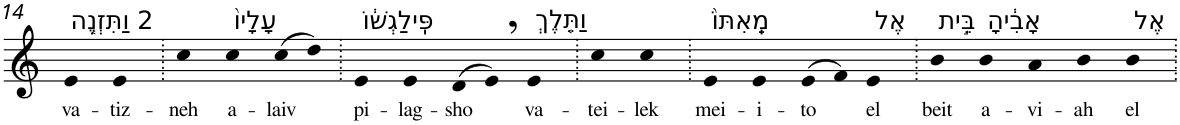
**kern	**text
*part1	*part1
*staff1	*staff1
*I"Piano	*
*I'Pno	*
!!LO:PB:g=z
*clefG2	*
*k[]	*
=14	=14
!LO:TX:a:t=2 וַתִּזְנֶ֤ה	!
!	!LO:LY:b
4e	va-
!	!LO:LY:b
4e	-tiz-
=15.	=15.
!	!LO:LY:b
4cc	-neh
!LO:TX:a:t=עָלָיו֙	!
!	!LO:LY:b
4cc	a-
!	!LO:LY:b
(>8cc	-laiv
8dd)	.
=16.	=16.
!LO:TX:a:t=פִּֽילַגְשׁ֔וֹ	!
!	!LO:LY:b
4e	pi-
!	!LO:LY:b
4e	-lag-
!	!LO:LY:b
(>8d	-sho
8e,)	.
!LO:TX:a:t=וַתֵּ֤לֶךְ	!
!	!LO:LY:b
4e	va-
=17.	=17.
!	!LO:LY:b
4cc	-tei-
!	!LO:LY:b
4cc	-lek
=18.	=18.
!LO:TX:a:t=מֵֽאִתּוֹ֙	!
!	!LO:LY:b
4e	mei-
!	!LO:LY:b
4e	-i-
!	!LO:LY:b
(>8e	-to
8f)	.
!LO:TX:a:t=אֶל	!
!	!LO:LY:b
4e	el
=19.	=19.
!LO:TX:a:t=בֵּ֣ית	!
!	!LO:LY:b
4b	beit
!LO:TX:a:t=אָבִ֔יהָ	!
!	!LO:LY:b
4b	a-
!	!LO:LY:b
4a	-vi-
!	!LO:LY:b
4b	-ah
!LO:TX:a:t=אֶל	!
!	!LO:LY:b
4b	el
=.	=.
*-	*-
